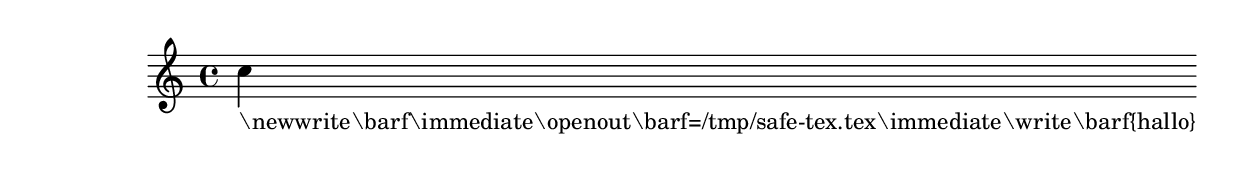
\version "2.3.22"

\header{
    
    texidoc = "This should not survive lilypond --safe-mode run, and
    certainly not write /tmp/safe-tex.tex"

    % beware
    % openout_any=y lilypond --keep --safe-mode -S latexoptions=']{article}
    % \let\nofiles\relax%' input/no-notation/safe-tex.ly

}

\score{
     c''-"\\newwrite\\barf\\immediate\\openout\\barf=/tmp/safe-tex.tex\\immediate\\write\\barf{hallo}"
}
